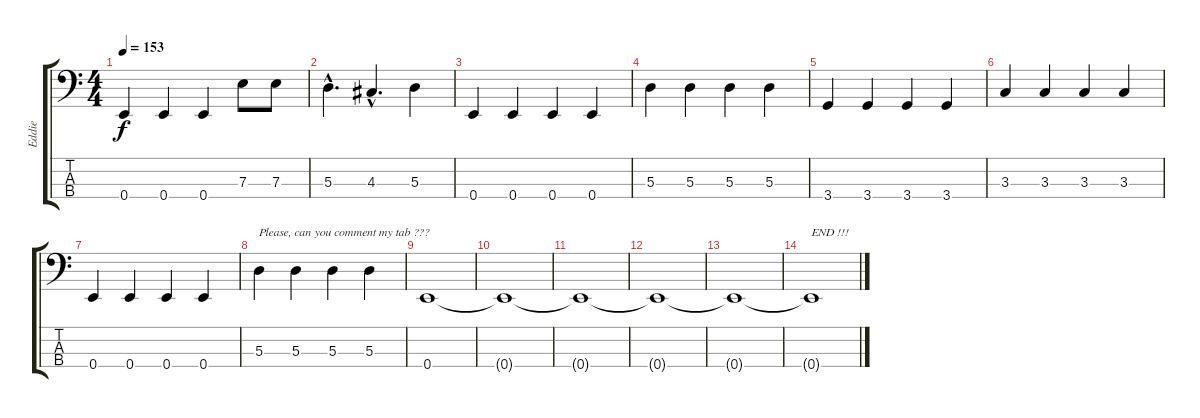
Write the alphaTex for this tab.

\track ("Eddie" "Eddie") {instrument electricbassfinger}
\staff {score tabs}
\tuning (G2 D2 A1 E1) {hide}
\ts (4 4)
\tempo 153
\clef f4
\ks c
0.4.4{dy f} 0.4.4 0.4.4 7.3.8 7.3.8 |
5.3{hac}.4{d} 4.3{hac}.4{d} 5.3.4 |
0.4.4 0.4.4 0.4.4 0.4.4 |
5.3.4 5.3.4 5.3.4 5.3.4 |
3.4.4 3.4.4 3.4.4 3.4.4 |
3.3.4 3.3.4 3.3.4 3.3.4 |
0.4.4 0.4.4 0.4.4 0.4.4 |
5.3.4{txt "Please, can you comment my tab ???"} 5.3.4 5.3.4 5.3.4 |
0.4.1 |
0.4{t}.1 |
0.4{t}.1 |
0.4{t}.1 |
0.4{t}.1 |
0.4{t}.1{txt "END !!!"}
